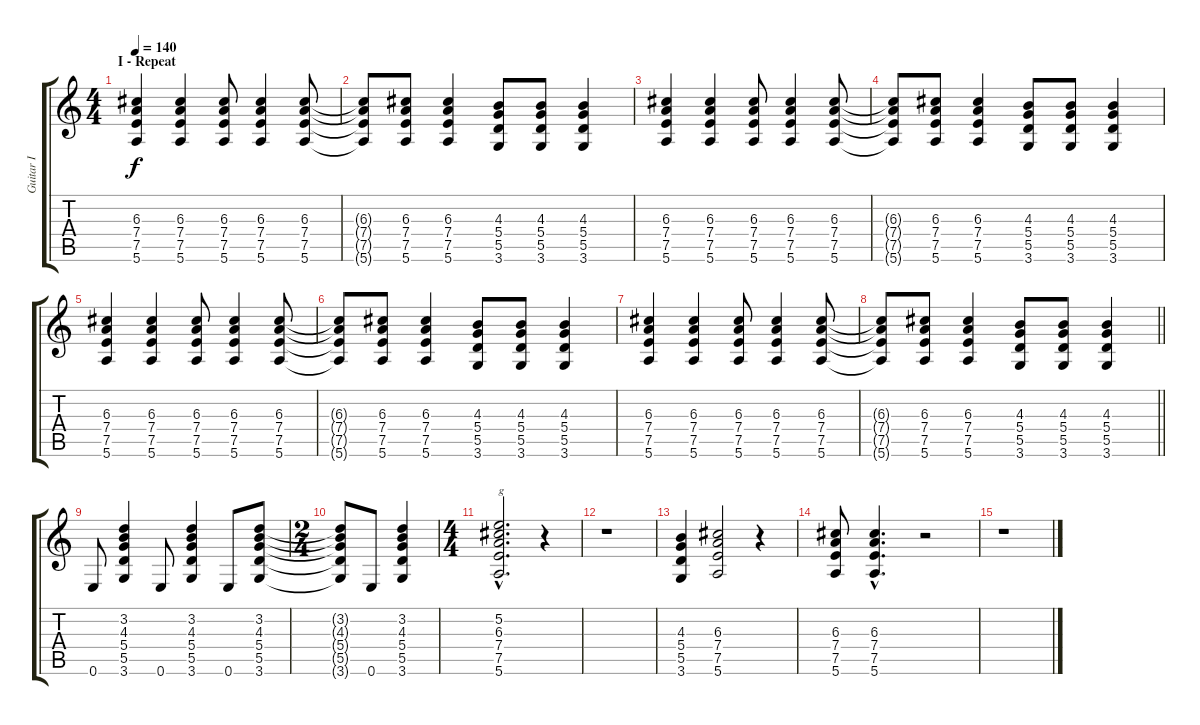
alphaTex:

\track ("Guitar I" "Guitar I") {instrument distortionguitar}
\staff {score tabs}
\tuning (E4 B3 G3 D3 A2 E2) {hide}
\ts (4 4)
\section ("" "I - Repeat")
\tempo 140
\clef g2
\ks c
(6.3 7.4 7.5 5.6).4{dy f} (6.3 7.4 7.5 5.6).4 (6.3 7.4 7.5 5.6).8 (6.3 7.4 7.5 5.6).4 (6.3 7.4 7.5 5.6).8 |
(6.3{t} 7.4{t} 7.5{t} 5.6{t}).8 (6.3 7.4 7.5 5.6).8 (6.3 7.4 7.5 5.6).4 (4.3 5.4 5.5 3.6).8 (4.3 5.4 5.5 3.6).8 (4.3 5.4 5.5 3.6).4 |
(6.3 7.4 7.5 5.6).4 (6.3 7.4 7.5 5.6).4 (6.3 7.4 7.5 5.6).8 (6.3 7.4 7.5 5.6).4 (6.3 7.4 7.5 5.6).8 |
(6.3{t} 7.4{t} 7.5{t} 5.6{t}).8 (6.3 7.4 7.5 5.6).8 (6.3 7.4 7.5 5.6).4 (4.3 5.4 5.5 3.6).8 (4.3 5.4 5.5 3.6).8 (4.3 5.4 5.5 3.6).4 |
(6.3 7.4 7.5 5.6).4 (6.3 7.4 7.5 5.6).4 (6.3 7.4 7.5 5.6).8 (6.3 7.4 7.5 5.6).4 (6.3 7.4 7.5 5.6).8 |
(6.3{t} 7.4{t} 7.5{t} 5.6{t}).8 (6.3 7.4 7.5 5.6).8 (6.3 7.4 7.5 5.6).4 (4.3 5.4 5.5 3.6).8 (4.3 5.4 5.5 3.6).8 (4.3 5.4 5.5 3.6).4 |
(6.3 7.4 7.5 5.6).4 (6.3 7.4 7.5 5.6).4 (6.3 7.4 7.5 5.6).8 (6.3 7.4 7.5 5.6).4 (6.3 7.4 7.5 5.6).8 |
\barLineRight lightlight
(6.3{t} 7.4{t} 7.5{t} 5.6{t}).8 (6.3 7.4 7.5 5.6).8 (6.3 7.4 7.5 5.6).4 (4.3 5.4 5.5 3.6).8 (4.3 5.4 5.5 3.6).8 (4.3 5.4 5.5 3.6).4 |
0.6.8 (3.2 4.3 5.4 5.5 3.6).4 0.6.8 (3.2 4.3 5.4 5.5 3.6).4 0.6.8 (3.2 4.3 5.4 5.5 3.6).8 |
\ts (2 4)
(3.2{t} 4.3{t} 5.4{t} 5.5{t} 3.6{t}).8 0.6.8 (3.2 4.3 5.4 5.5 3.6).4 |
\ts (4 4)
(5.2{hac} 6.3{hac} 7.4{hac} 7.5{hac} 5.6{hac}).2{d txt "g"} r.4 |
r.1 |
(4.3 5.4 5.5 3.6).4 (6.3 7.4 7.5 5.6).2 r.4 |
(6.3 7.4 7.5 5.6).8 (6.3{hac} 7.4{hac} 7.5{hac} 5.6{hac}).4{d} r.2 |
r.1
